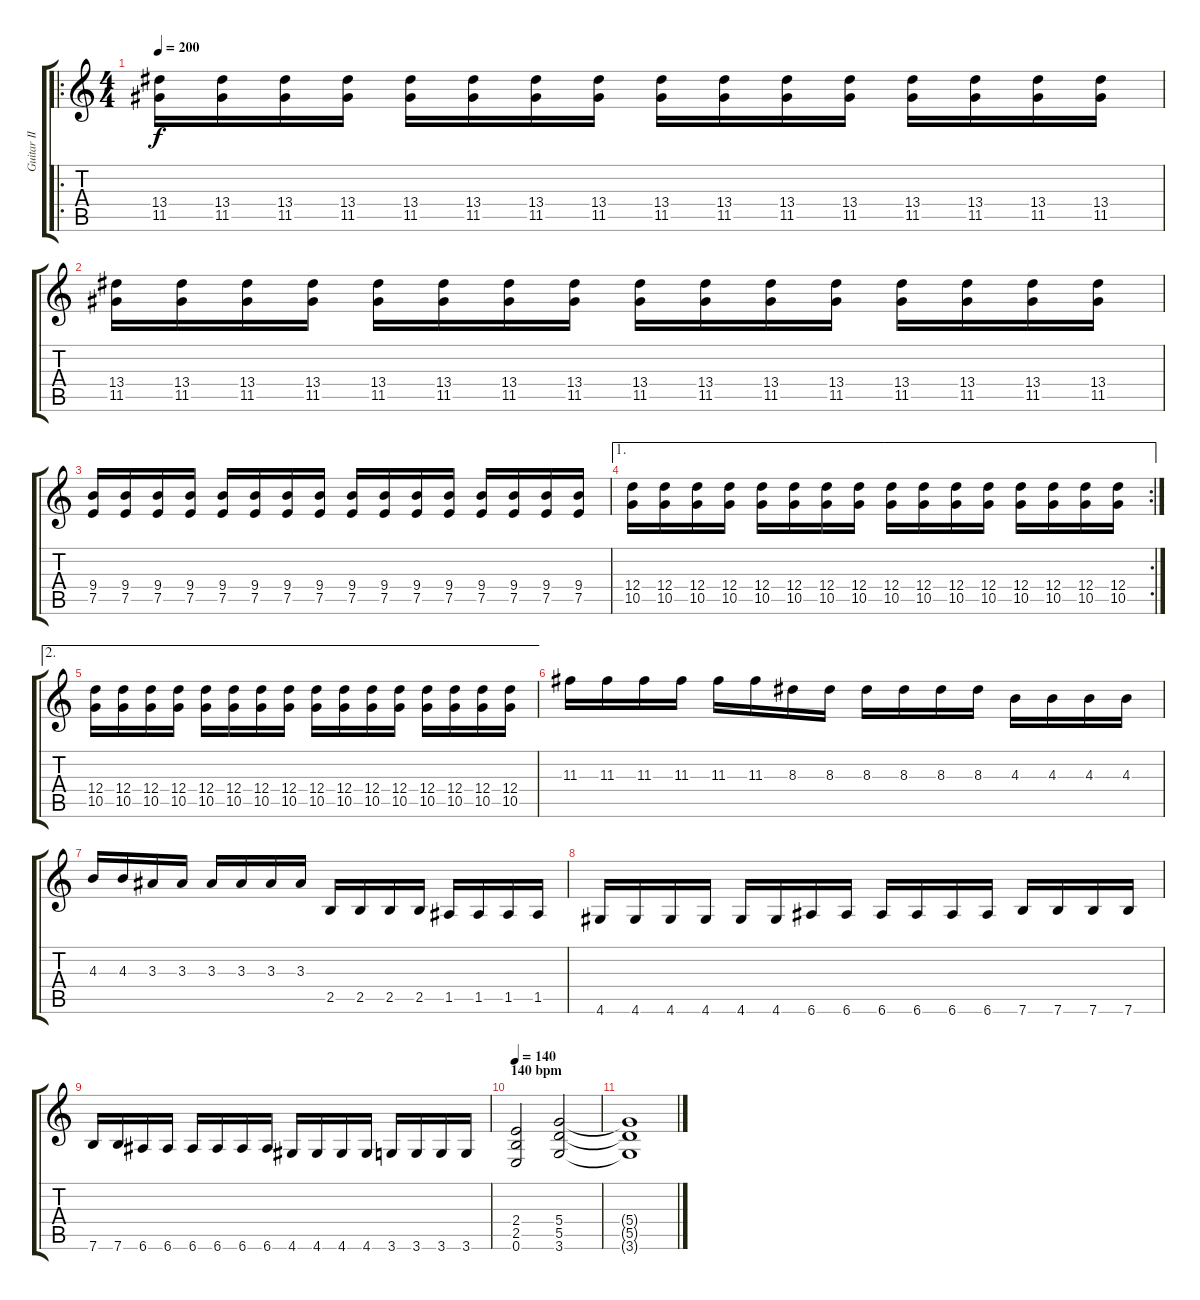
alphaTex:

\track ("Guitar II" "Guitar II") {instrument distortionguitar}
\staff {score tabs}
\tuning (E4 B3 G3 D3 A2 E2) {hide}
\ro
\ts (4 4)
\tempo 200
\clef g2
\ks c
(13.4 11.5).16{dy f} (13.4 11.5).16 (13.4 11.5).16 (13.4 11.5).16 (13.4 11.5).16 (13.4 11.5).16 (13.4 11.5).16 (13.4 11.5).16 (13.4 11.5).16 (13.4 11.5).16 (13.4 11.5).16 (13.4 11.5).16 (13.4 11.5).16 (13.4 11.5).16 (13.4 11.5).16 (13.4 11.5).16 |
(13.4 11.5).16 (13.4 11.5).16 (13.4 11.5).16 (13.4 11.5).16 (13.4 11.5).16 (13.4 11.5).16 (13.4 11.5).16 (13.4 11.5).16 (13.4 11.5).16 (13.4 11.5).16 (13.4 11.5).16 (13.4 11.5).16 (13.4 11.5).16 (13.4 11.5).16 (13.4 11.5).16 (13.4 11.5).16 |
(9.4 7.5).16 (9.4 7.5).16 (9.4 7.5).16 (9.4 7.5).16 (9.4 7.5).16 (9.4 7.5).16 (9.4 7.5).16 (9.4 7.5).16 (9.4 7.5).16 (9.4 7.5).16 (9.4 7.5).16 (9.4 7.5).16 (9.4 7.5).16 (9.4 7.5).16 (9.4 7.5).16 (9.4 7.5).16 |
\ae 1
\rc 2
(12.4 10.5).16 (12.4 10.5).16 (12.4 10.5).16 (12.4 10.5).16 (12.4 10.5).16 (12.4 10.5).16 (12.4 10.5).16 (12.4 10.5).16 (12.4 10.5).16 (12.4 10.5).16 (12.4 10.5).16 (12.4 10.5).16 (12.4 10.5).16 (12.4 10.5).16 (12.4 10.5).16 (12.4 10.5).16 |
\ae 2
(12.4 10.5).16 (12.4 10.5).16 (12.4 10.5).16 (12.4 10.5).16 (12.4 10.5).16 (12.4 10.5).16 (12.4 10.5).16 (12.4 10.5).16 (12.4 10.5).16 (12.4 10.5).16 (12.4 10.5).16 (12.4 10.5).16 (12.4 10.5).16 (12.4 10.5).16 (12.4 10.5).16 (12.4 10.5).16 |
11.3.16 11.3.16 11.3.16 11.3.16 11.3.16 11.3.16 8.3.16 8.3.16 8.3.16 8.3.16 8.3.16 8.3.16 4.3.16 4.3.16 4.3.16 4.3.16 |
4.3.16 4.3.16 3.3.16 3.3.16 3.3.16 3.3.16 3.3.16 3.3.16 2.5.16 2.5.16 2.5.16 2.5.16 1.5.16 1.5.16 1.5.16 1.5.16 |
4.6.16 4.6.16 4.6.16 4.6.16 4.6.16 4.6.16 6.6.16 6.6.16 6.6.16 6.6.16 6.6.16 6.6.16 7.6.16 7.6.16 7.6.16 7.6.16 |
7.6.16 7.6.16 6.6.16 6.6.16 6.6.16 6.6.16 6.6.16 6.6.16 4.6.16 4.6.16 4.6.16 4.6.16 3.6.16 3.6.16 3.6.16 3.6.16 |
\section ("" "140 bpm")
\tempo 140
(2.4 2.5 0.6).2 (5.4 5.5 3.6).2 |
(5.4{t} 5.5{t} 3.6{t}).1
